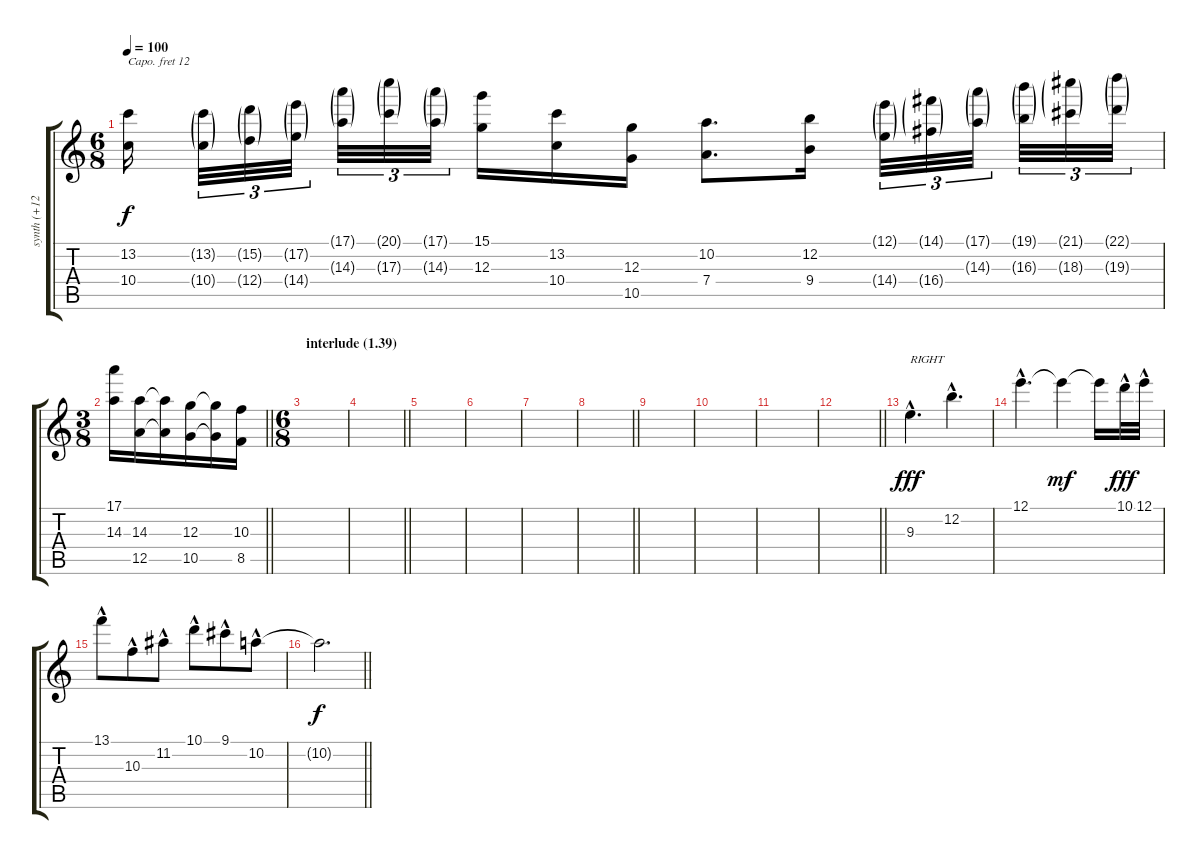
\track ("synth (+12)" "synth (+12") {instrument lead2sawtooth}
\staff {score tabs}
\capo 12
\tuning (E4 B3 G3 D3 A2 E2) {hide}
\ts (6 8)
\tempo 100
\clef g2
\ks c
(13.2 10.4).16{dy f beam splitsecondary} (13.2{g} 10.4{g}).32{tu (3 2)} (15.2{g} 12.4{g}).32{tu (3 2)} (17.2{g} 14.4{g}).32{tu (3 2) beam splitsecondary} (17.1{g} 14.3{g}).32{tu (3 2)} (20.1{g} 17.3{g}).32{tu (3 2)} (17.1{g} 14.3{g}).32{tu (3 2) beam splitsecondary} (15.1 12.3).16 (13.2 10.4).16 (12.3 10.5).16 (10.2 7.4).8{d} (12.2 9.4).16{beam splitsecondary} (12.1{g} 14.4{g}).32{tu (3 2)} (14.1{g} 16.4{g}).32{tu (3 2)} (17.1{g} 14.3{g}).32{tu (3 2) beam splitsecondary} (19.1{g} 16.3{g}).32{tu (3 2)} (21.1{g} 18.3{g}).32{tu (3 2)} (22.1{g} 19.3{g}).32{tu (3 2)} |
\ts (3 8)
\barLineRight lightlight
(17.1 14.3).16 (14.3 12.5).16 (14.3{t} 12.5{t}).16 (12.3 10.5).16 (12.3{t} 10.5{t}).16 (10.3 8.5).16 |
\ts (6 8)
\section ("" "interlude (1.39)")
|
\barLineRight lightlight
|
|
|
|
\barLineRight lightlight
|
|
|
|
\barLineRight lightlight
|
9.3{hac}.4{d txt "RIGHT" dy fff balance 16} 12.2{hac}.4{d} |
12.1{hac}.4{d} 12.1{t}.4{dy mf} 12.1{t}.16 10.1{hac}.32{dy fff} 12.1{hac}.32 |
13.1{hac}.8 10.3{hac}.8 11.2{hac}.8 10.1{hac}.8 9.1{hac}.8 10.2{hac}.8 |
\barLineRight lightlight
10.2{t}.2{d dy f}
